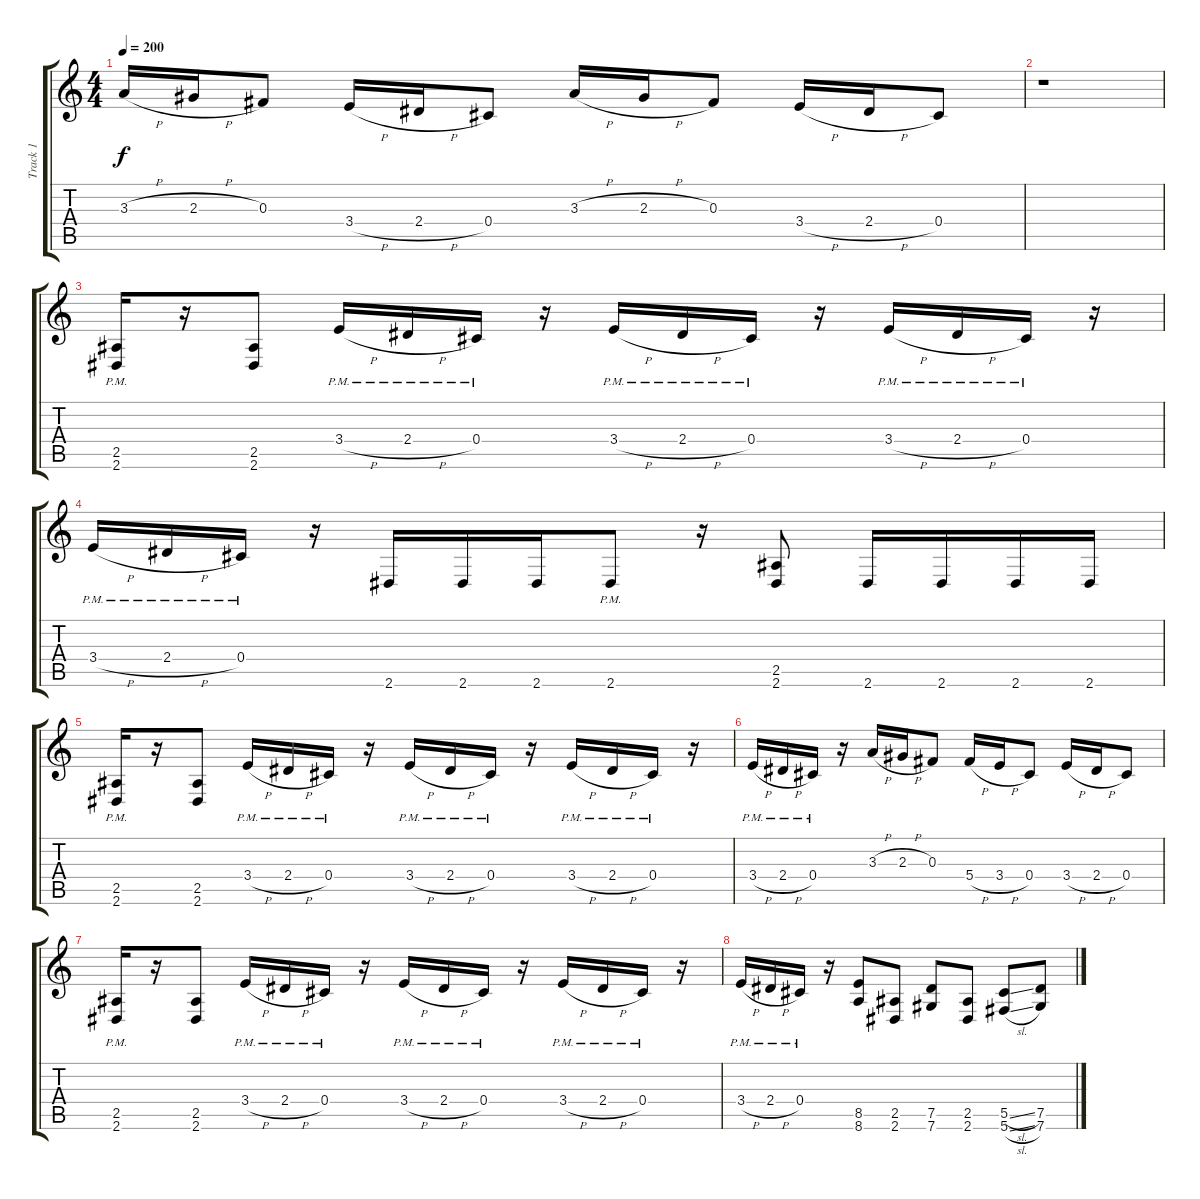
\track ("Track 1" "Track 1") {instrument distortionguitar}
\staff {score tabs}
\tuning (Eb4 Bb3 Gb3 Db3 Ab2 Db2) {hide}
\ts (4 4)
\tempo 200
\clef g2
\ks c
3.3{h}.16{dy f} 2.3{h}.16 0.3.8 3.4{h}.16 2.4{h}.16 0.4.8 3.3{h}.16 2.3{h}.16 0.3.8 3.4{h}.16 2.4{h}.16 0.4.8 |
r.1 |
(2.5{pm} 2.6{pm}).16 r.16 (2.5 2.6).8 3.4{h pm}.16 2.4{h pm}.16 0.4{pm}.16 r.16 3.4{h pm}.16 2.4{h pm}.16 0.4{pm}.16 r.16 3.4{h pm}.16 2.4{h pm}.16 0.4{pm}.16 r.16 |
3.4{h pm}.16 2.4{h pm}.16 0.4{pm}.16 r.16 2.6.16 2.6.16 2.6.16 2.6{pm}.8 r.16 (2.5 2.6).8 2.6.16 2.6.16 2.6.16 2.6.16 |
(2.5{pm} 2.6{pm}).16 r.16 (2.5 2.6).8 3.4{h pm}.16 2.4{h pm}.16 0.4{pm}.16 r.16 3.4{h pm}.16 2.4{h pm}.16 0.4{pm}.16 r.16 3.4{h pm}.16 2.4{h pm}.16 0.4{pm}.16 r.16 |
3.4{h pm}.16 2.4{h pm}.16 0.4{pm}.16 r.16 3.3{h}.16 2.3{h}.16 0.3.8 5.4{h}.16 3.4{h}.16 0.4.8 3.4{h}.16 2.4{h}.16 0.4.8 |
(2.5{pm} 2.6{pm}).16 r.16 (2.5 2.6).8 3.4{h pm}.16 2.4{h pm}.16 0.4{pm}.16 r.16 3.4{h pm}.16 2.4{h pm}.16 0.4{pm}.16 r.16 3.4{h pm}.16 2.4{h pm}.16 0.4{pm}.16 r.16 |
3.4{h pm}.16 2.4{h pm}.16 0.4{pm}.16 r.16 (8.5 8.6).8 (2.5 2.6).8 (7.5 7.6).8 (2.5 2.6).8 (5.5{sl} 5.6{sl}).8 (7.5 7.6).8
